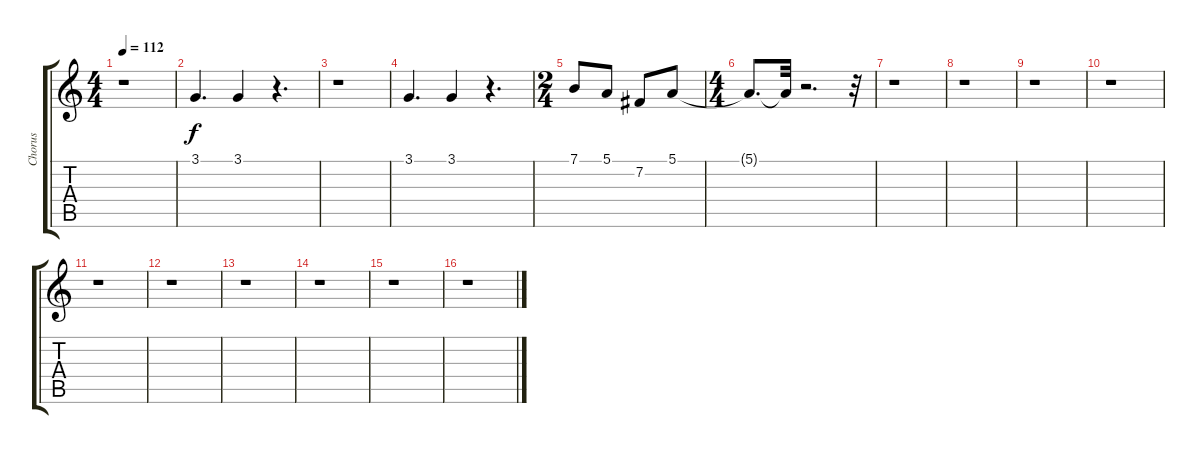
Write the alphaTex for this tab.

\track ("Chorus" "Chorus") {instrument lead2sawtooth}
\staff {score tabs}
\tuning (E4 B3 G3 D3 A2 E2) {hide}
\ts (4 4)
\tempo 112
\clef g2
\ks c
r.1{dy f} |
3.1.4{d} 3.1.4 r.4{d} |
r.1 |
3.1.4{d} 3.1.4 r.4{d} |
\ts (2 4)
7.1.8 5.1.8 7.2.8 5.1.8 |
\ts (4 4)
5.1{t}.8{d} 5.1{t}.32 r.2{d} r.32 |
r.1 |
r.1 |
r.1 |
r.1 |
r.1 |
r.1 |
r.1 |
r.1 |
r.1 |
r.1
